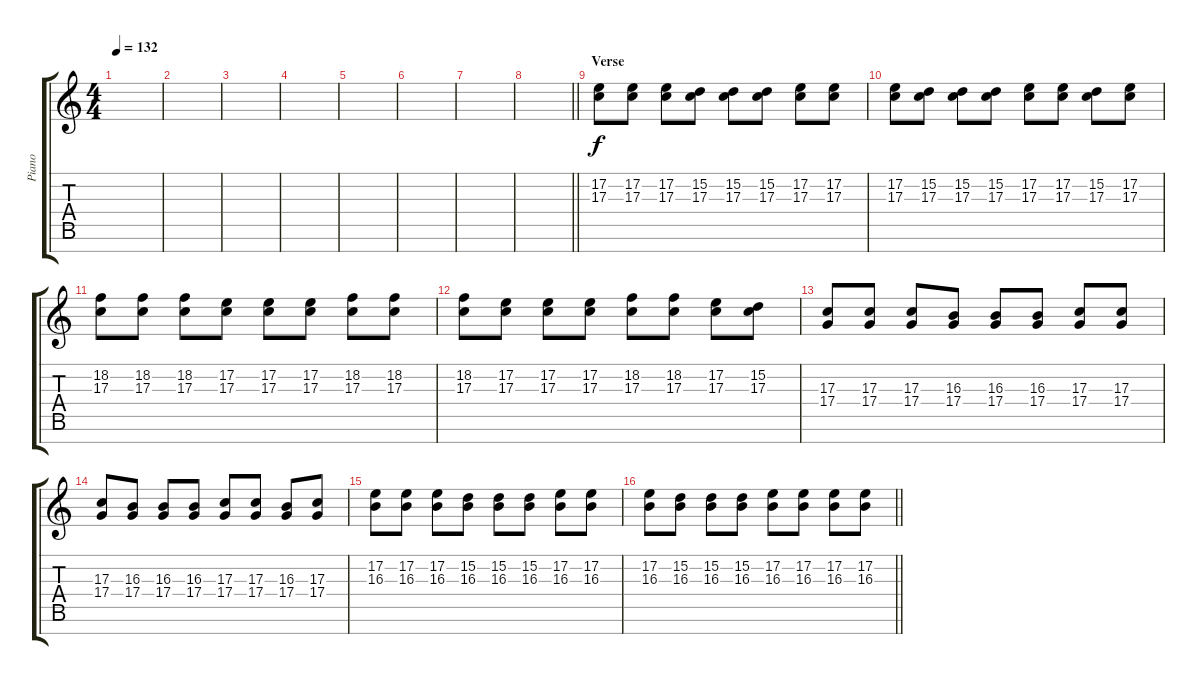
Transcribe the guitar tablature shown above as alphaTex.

\track ("Piano" "Piano") {instrument electricgrandpiano}
\staff {score tabs}
\tuning (E4 B3 G3 D3 A2 E2 B1) {hide}
\ts (4 4)
\tempo 132
\clef g2
\ks c
|
|
|
|
|
|
|
\barLineRight lightlight
|
\section ("" "Verse")
(17.2 17.3).8{volume 14} (17.2 17.3).8 (17.2 17.3).8 (15.2 17.3).8 (15.2 17.3).8 (15.2 17.3).8 (17.2 17.3).8 (17.2 17.3).8 |
(17.2 17.3).8 (15.2 17.3).8 (15.2 17.3).8 (15.2 17.3).8 (17.2 17.3).8 (17.2 17.3).8 (15.2 17.3).8 (17.2 17.3).8 |
(18.2 17.3).8 (18.2 17.3).8 (18.2 17.3).8 (17.2 17.3).8 (17.2 17.3).8 (17.2 17.3).8 (18.2 17.3).8 (18.2 17.3).8 |
(18.2 17.3).8 (17.2 17.3).8 (17.2 17.3).8 (17.2 17.3).8 (18.2 17.3).8 (18.2 17.3).8 (17.2 17.3).8 (15.2 17.3).8 |
(17.3 17.4).8 (17.3 17.4).8 (17.3 17.4).8 (16.3 17.4).8 (16.3 17.4).8 (16.3 17.4).8 (17.3 17.4).8 (17.3 17.4).8 |
(17.3 17.4).8 (16.3 17.4).8 (16.3 17.4).8 (16.3 17.4).8 (17.3 17.4).8 (17.3 17.4).8 (16.3 17.4).8 (17.3 17.4).8 |
(17.2 16.3).8 (17.2 16.3).8 (17.2 16.3).8 (15.2 16.3).8 (15.2 16.3).8 (15.2 16.3).8 (17.2 16.3).8 (17.2 16.3).8 |
\barLineRight lightlight
(17.2 16.3).8 (15.2 16.3).8 (15.2 16.3).8 (15.2 16.3).8 (17.2 16.3).8 (17.2 16.3).8 (17.2 16.3).8 (17.2 16.3).8
